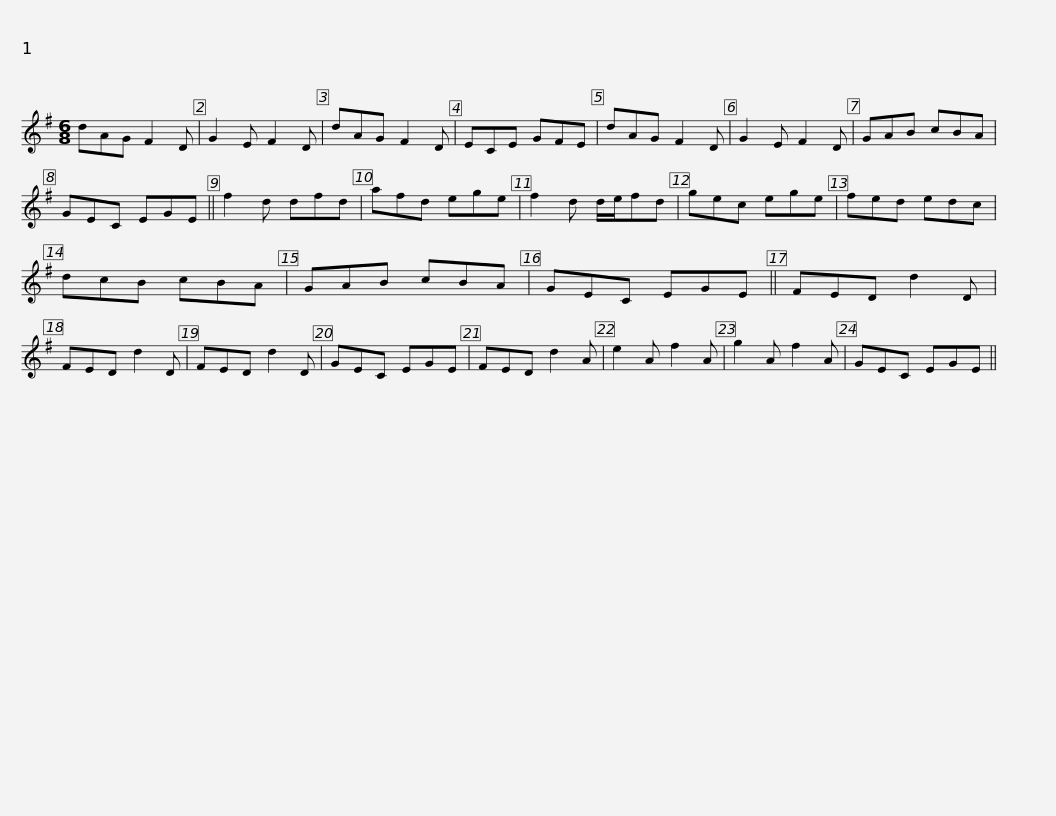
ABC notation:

X:1
L:1/8
M:6/8
I:linebreak $
K:G
V:1 treble
V:1
 dAG F2 D | G2 E F2 D | dAG F2 D | ECE GFE | dAG F2 D | %5
 G2 E F2 D | GAB cBA | GEC EGE ||$ f2 d dfd | afd ege | %10
 f2 d d/e/fd | gec ege | fed edc | dcB cBA | GAB cBA |$ %15
 GEC EGE || FED d2 D | FED d2 D | FED d2 D | GEC EGE | %20
 FED d2 A | e2 A f2 A | g2 A f2 A |$ GEC EGE || %24
